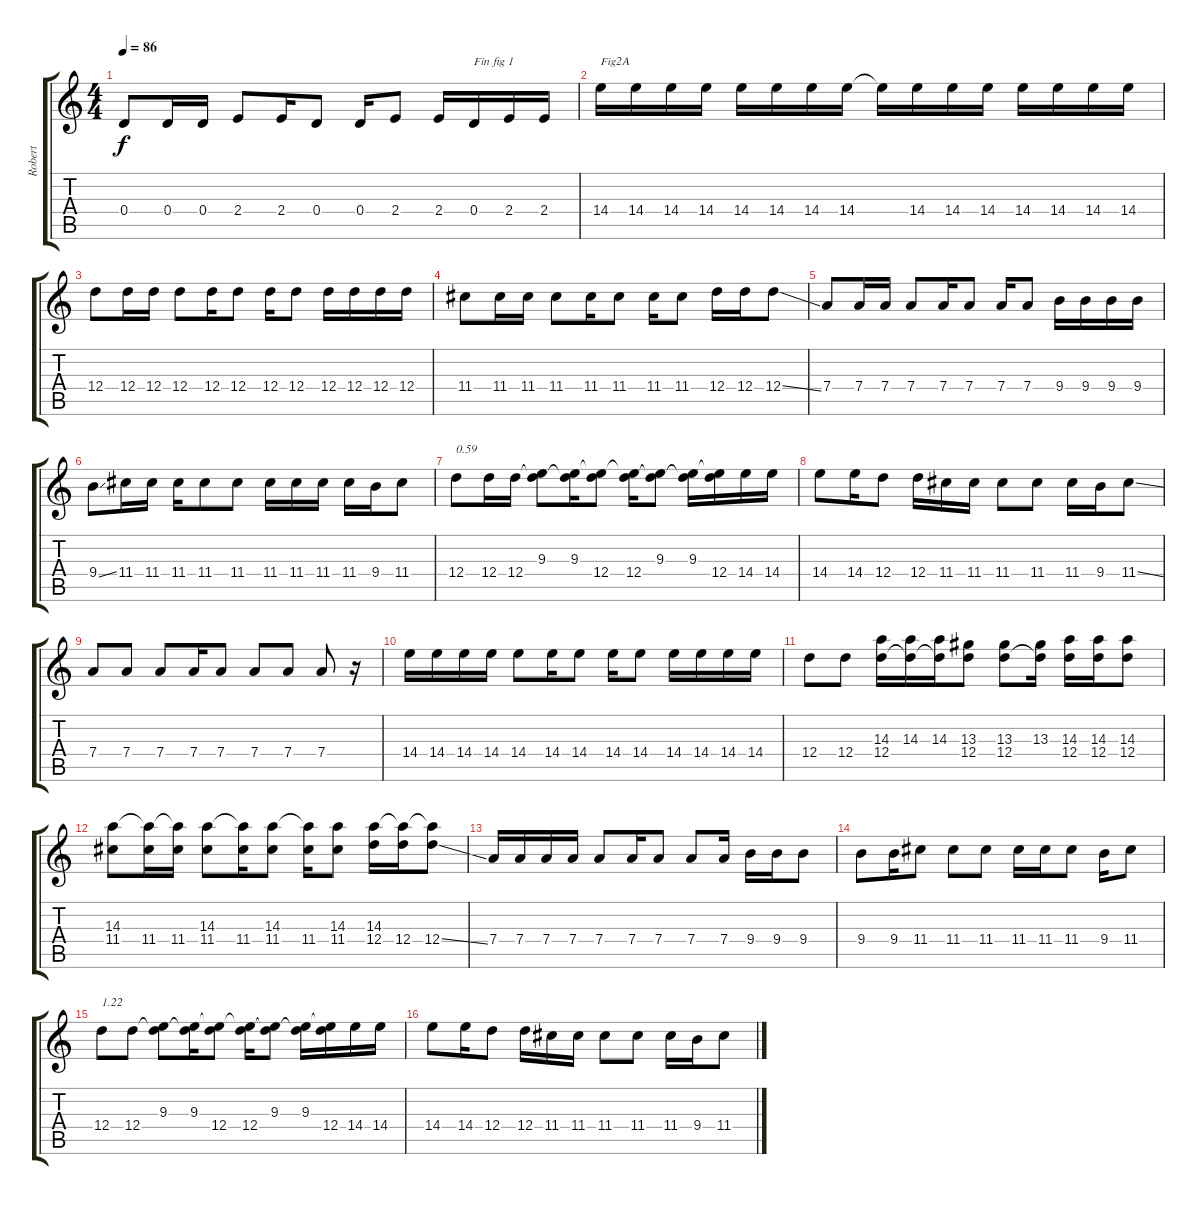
\track ("Robert" "Robert") {mute instrument electricguitarclean}
\staff {score tabs}
\tuning (E4 B3 G3 D3 A2 E2) {hide}
\ts (4 4)
\tempo 86
\clef g2
\ks c
0.4.8{dy f} 0.4.16 0.4.16 2.4.8 2.4.16 0.4.8 0.4.16 2.4.8 2.4.16 0.4.16{txt "Fin fig 1"} 2.4.16 2.4.16 |
14.4.16{txt "Fig2A"} 14.4.16 14.4.16 14.4.16 14.4.16 14.4.16 14.4.16 14.4.16 14.4{t}.16 14.4.16 14.4.16 14.4.16 14.4.16 14.4.16 14.4.16 14.4.16 |
12.4.8 12.4.16 12.4.16 12.4.8 12.4.16 12.4.8 12.4.16 12.4.8 12.4.16 12.4.16 12.4.16 12.4.16 |
11.4.8 11.4.16 11.4.16 11.4.8 11.4.16 11.4.8 11.4.16 11.4.8 12.4.16 12.4.16 12.4{ss}.8 |
7.4.8 7.4.16 7.4.16 7.4.8 7.4.16 7.4.8 7.4.16 7.4.8 9.4.16 9.4.16 9.4.16 9.4.16 |
9.4{ss}.8 11.4.16 11.4.16 11.4.16 11.4.8 11.4.8 11.4.16 11.4.16 11.4.16 11.4.16 9.4.16 11.4.8 |
12.4.8{txt "0.59"} 12.4.16 12.4.16 (9.3 12.4{t}).8 (9.3 12.4{t}).16 (9.3{t} 12.4).8 (9.3{t} 12.4).16 (9.3 12.4{t}).8 (9.3 12.4{t}).16 (9.3{t} 12.4).16 14.4.16 14.4.16 |
14.4.8 14.4.16 12.4.8 12.4.16 11.4.16 11.4.16 11.4.8 11.4.8 11.4.16 9.4.16 11.4{ss}.8 |
7.4.8 7.4.8 7.4.8 7.4.16 7.4.8 7.4.8 7.4.8 7.4.8 r.16 |
14.4.16 14.4.16 14.4.16 14.4.16 14.4.8 14.4.16 14.4.8 14.4.16 14.4.8 14.4.16 14.4.16 14.4.16 14.4.16 |
12.4.8 12.4.8 (14.3 12.4).16 (14.3 12.4{t}).16 (14.3 12.4{t}).16 (13.3 12.4).8 (13.3 12.4).8 (13.3 12.4{t}).16 (14.3 12.4).16 (14.3 12.4).16 (14.3 12.4).8 |
(14.3 11.4).8 (14.3{t} 11.4).16 (14.3{t} 11.4).16 (14.3 11.4).8 (14.3{t} 11.4).16 (14.3 11.4).8 (14.3{t} 11.4).16 (14.3 11.4).8 (14.3 12.4).16 (14.3{t} 12.4).16 (14.3{t} 12.4{ss}).8 |
7.4.16 7.4.16 7.4.16 7.4.16 7.4.8 7.4.16 7.4.8 7.4.8 7.4.16 9.4.16 9.4.16 9.4.8 |
9.4.8 9.4.16 11.4.8 11.4.8 11.4.8 11.4.16 11.4.16 11.4.8 9.4.16 11.4.8 |
12.4.8{txt "1.22"} 12.4.8 (9.3 12.4{t}).8 (9.3 12.4{t}).16 (9.3{t} 12.4).8 (9.3{t} 12.4).16 (9.3 12.4{t}).8 (9.3 12.4{t}).16 (9.3{t} 12.4).16 14.4.16 14.4.16 |
14.4.8 14.4.16 12.4.8 12.4.16 11.4.16 11.4.16 11.4.8 11.4.8 11.4.16 9.4.16 11.4{ss}.8
